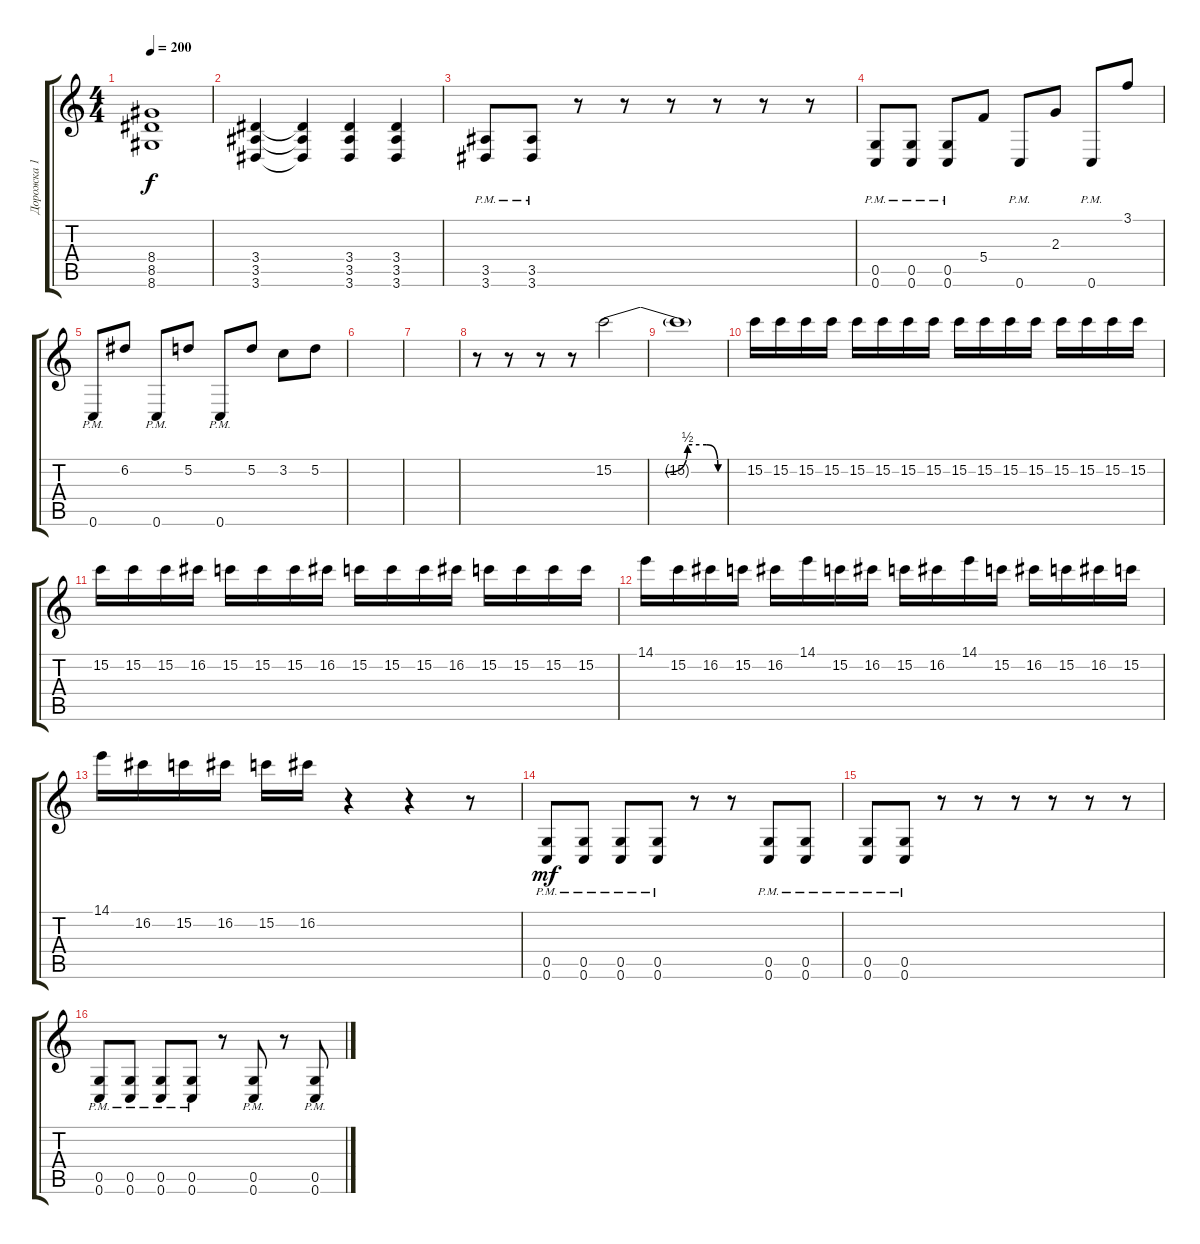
\track ("Дорожка 1" "Дорожка 1") {instrument overdrivenguitar}
\staff {score tabs}
\tuning (D4 A3 F3 C3 G2 C2) {hide}
\ts (4 4)
\tempo 200
\clef g2
\ks c
(8.4{t} 8.5{t} 8.6{t}).1{dy f} |
(3.4 3.5 3.6).4 (3.4{t} 3.5{t} 3.6{t}).4 (3.4 3.5 3.6).4 (3.4 3.5 3.6).4 |
(3.5{pm} 3.6{pm}).8 (3.5{pm} 3.6{pm}).8 r.8 r.8 r.8 r.8 r.8 r.8 |
(0.5{pm} 0.6{pm}).8 (0.5{pm} 0.6{pm}).8 (0.5{pm} 0.6{pm}).8 5.4.8 0.6{pm}.8 2.3.8 0.6{pm}.8 3.1.8 |
0.6{pm}.8 6.2.8 0.6{pm}.8 5.2.8 0.6{pm}.8 5.2.8 3.2.8 5.2.8 |
|
|
r.8 r.8 r.8 r.8 15.2{be (custom 0 0 27 0 39 2 49 2 55 0 60 0)}.2 |
15.2{t}.1 |
15.2.16 15.2.16 15.2.16 15.2.16 15.2.16 15.2.16 15.2.16 15.2.16 15.2.16 15.2.16 15.2.16 15.2.16 15.2.16 15.2.16 15.2.16 15.2.16 |
15.2.16 15.2.16 15.2.16 16.2.16 15.2.16 15.2.16 15.2.16 16.2.16 15.2.16 15.2.16 15.2.16 16.2.16 15.2.16 15.2.16 15.2.16 15.2.16 |
14.1.16 15.2.16 16.2.16 15.2.16 16.2.16 14.1.16 15.2.16 16.2.16 15.2.16 16.2.16 14.1.16 15.2.16 16.2.16 15.2.16 16.2.16 15.2.16 |
14.1.16 16.2.16 15.2.16 16.2.16 15.2.16 16.2.16 r.4 r.4 r.8 |
(0.5{pm} 0.6{pm}).8{dy mf} (0.5{pm} 0.6{pm}).8 (0.5{pm} 0.6{pm}).8 (0.5{pm} 0.6{pm}).8 r.8 r.8 (0.5{pm} 0.6{pm}).8 (0.5{pm} 0.6{pm}).8 |
(0.5{pm} 0.6{pm}).8 (0.5{pm} 0.6{pm}).8 r.8 r.8 r.8 r.8 r.8 r.8 |
(0.5{pm} 0.6{pm}).8 (0.5{pm} 0.6{pm}).8 (0.5{pm} 0.6{pm}).8 (0.5{pm} 0.6{pm}).8 r.8 (0.5{pm} 0.6{pm}).8 r.8 (0.5{pm} 0.6{pm}).8
